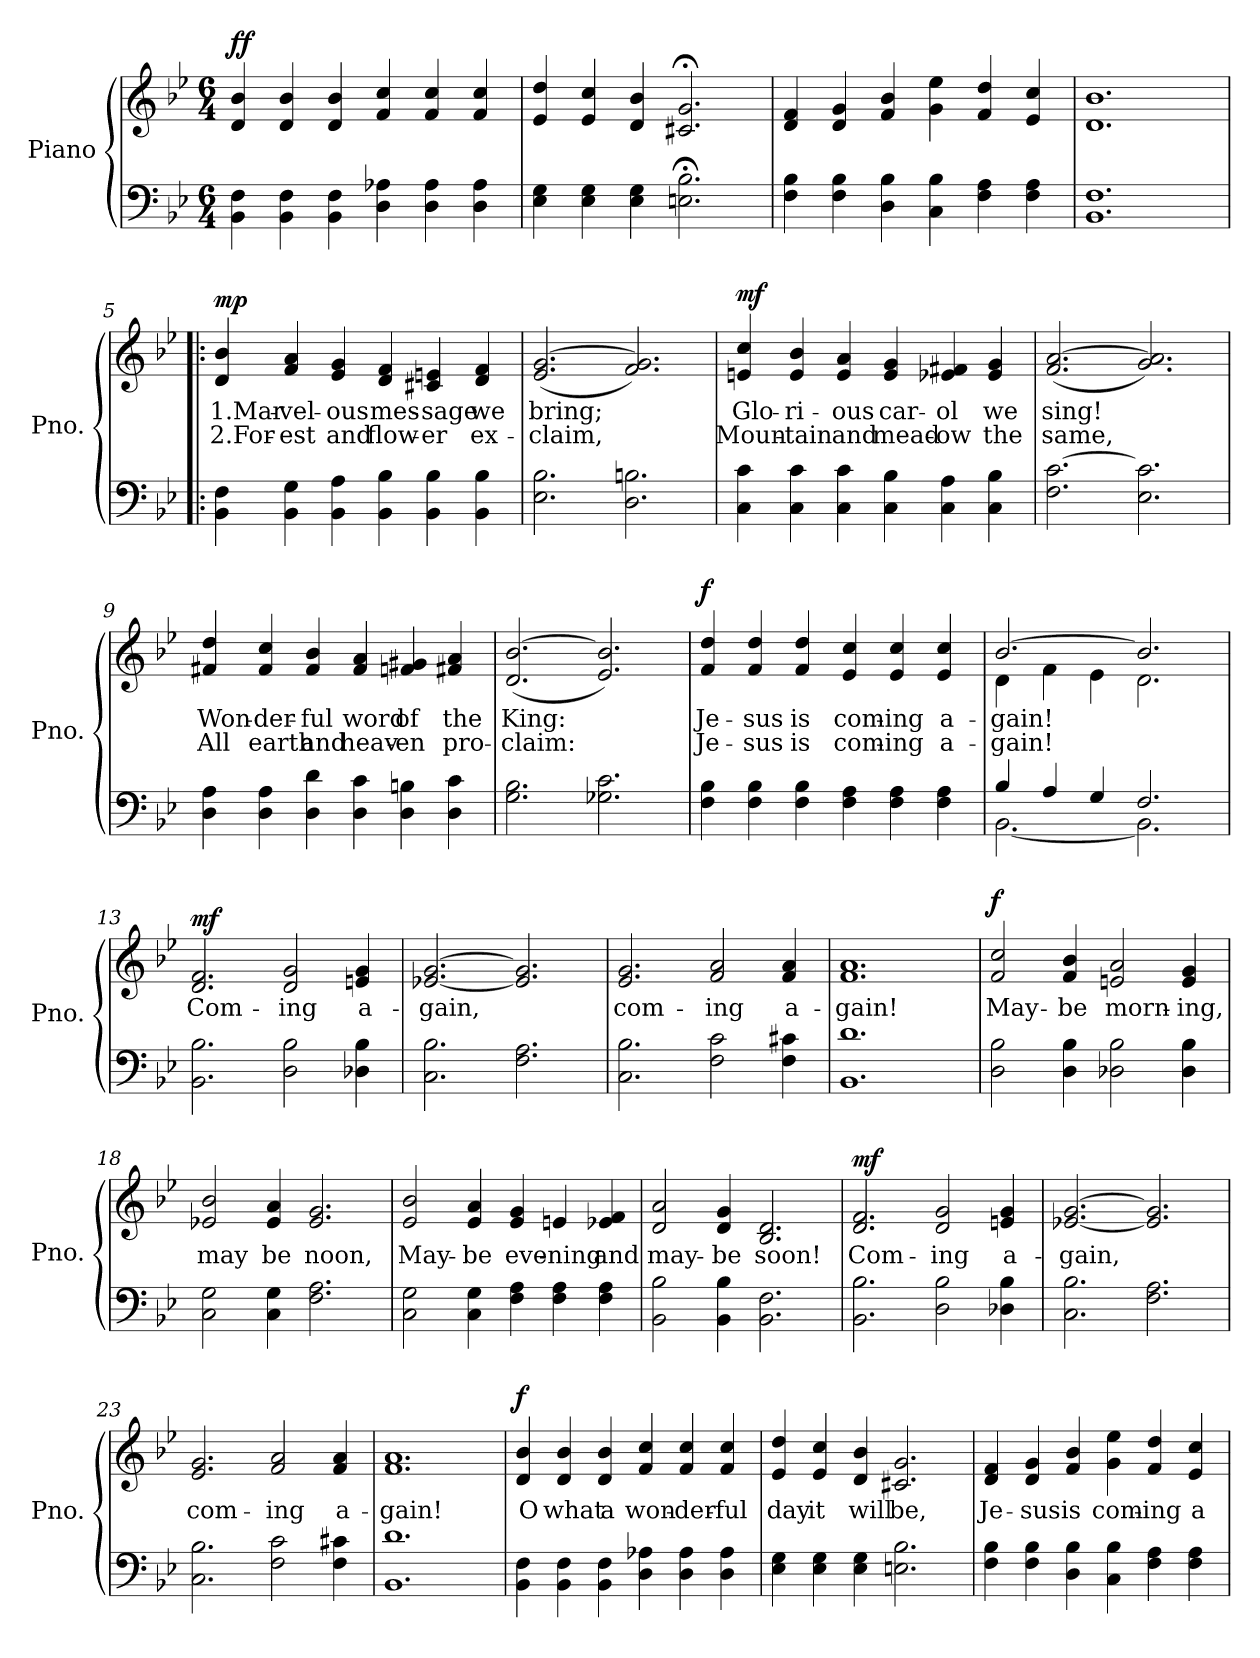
**kern	**kern	**text	**text	**dynam
*part1	*part1	*part1	*part1	*part1
*staff2	*staff1	*staff1	*staff1	*staff1/2
*I"Piano	*	*	*	*
*I'Pno.	*	*	*	*
*clefF4	*clefG2	*	*	*
*k[b-e-]	*k[b-e-]	*	*	*
*M6/4	*M6/4	*	*	*
*MM144	*MM144	*	*	*
=1	=1	=1	=1	=1
!	!	!	!	!LO:DY:b
4BB-\ 4F\	4d/ 4b-/	.	.	ff
4BB-\ 4F\	4d/ 4b-/	.	.	.
4BB-\ 4F\	4d/ 4b-/	.	.	.
4D\ 4A-X\	4f/ 4cc/	.	.	.
4D\ 4A-\	4f/ 4cc/	.	.	.
4D\ 4A-\	4f/ 4cc/	.	.	.
=2	=2	=2	=2	=2
4E-\ 4G\	4e-/ 4dd/	.	.	.
4E-\ 4G\	4e-/ 4cc/	.	.	.
4E-\ 4G\	4d/ 4b-/	.	.	.
2.En\;< 2.B-\;<	2.c#X/;< 2.g/;<	.	.	.
=3	=3	=3	=3	=3
4F\ 4B-\	4d/ 4f/	.	.	.
4F\ 4B-\	4d/ 4g/	.	.	.
4D\ 4B-\	4f/ 4b-/	.	.	.
4C\ 4B-\	4g\ 4ee-\	.	.	.
4F\ 4A\	4f/ 4dd/	.	.	.
4F\ 4A\	4e-/ 4cc/	.	.	.
=4	=4	=4	=4	=4
1.BB- 1.F	1.d 1.b-	.	.	.
=5!|:	=5!|:	=5!|:	=5!|:	=5!|:
!	!	!LO:LY:b	!LO:LY:b	!LO:DY:a
4BB-\ 4F\	4d/ 4b-/	1.Mar-	2.For-	mp
!	!	!LO:LY:b	!LO:LY:b	!
4BB-\ 4G\	4f/ 4a/	-vel-	-est	.
!	!	!LO:LY:b	!LO:LY:b	!
4BB-\ 4A\	4e-/ 4g/	-ous	and	.
!	!	!LO:LY:b	!LO:LY:b	!
4BB-\ 4B-\	4d/ 4f/	mes-	flow-	.
!	!	!LO:LY:b	!LO:LY:b	!
4BB-\ 4B-\	4c#X/ 4en/	-sage	-er	.
!	!	!LO:LY:b	!LO:LY:b	!
4BB-\ 4B-\	4d/ 4f/	we	ex-	.
=6	=6	=6	=6	=6
!	!	!LO:LY:b	!LO:LY:b	!
2.E-\ 2.B-\	(2.e-/ [2.g/	bring;	-claim,	.
2.D\ 2.Bn\	2.f/ 2.g/])	.	.	.
!!LO:LB:g=z
=7	=7	=7	=7	=7
!	!	!LO:LY:b	!LO:LY:b	!LO:DY:a
4C\ 4c\	4en/ 4cc/	Glo-	Moun-	mf
!	!	!LO:LY:b	!LO:LY:b	!
4C\ 4c\	4e/ 4b-/	-ri-	-tain	.
!	!	!LO:LY:b	!LO:LY:b	!
4C\ 4c\	4e/ 4a/	-ous	and	.
!	!	!LO:LY:b	!LO:LY:b	!
4C\ 4B-\	4e/ 4g/	car-	mead-	.
!	!	!LO:LY:b	!LO:LY:b	!
4C\ 4A\	4e-X/ 4f#X/	-ol	-ow	.
!	!	!LO:LY:b	!LO:LY:b	!
4C\ 4B-\	4e-/ 4g/	we	the	.
=8	=8	=8	=8	=8
!	!	!LO:LY:b	!LO:LY:b	!
2.F\ [2.c\	(2.f/ [2.a/	sing!	same,	.
2.E-\ 2.c\]	2.g/ 2.a/])	.	.	.
=9	=9	=9	=9	=9
!	!	!LO:LY:b	!LO:LY:b	!
4D\ 4A\	4f#X/ 4dd/	Won-	All	.
!	!	!LO:LY:b	!LO:LY:b	!
4D\ 4A\	4f#/ 4cc/	-der-	earth	.
!	!	!LO:LY:b	!LO:LY:b	!
4D\ 4d\	4f#/ 4b-/	-ful	and	.
!	!	!LO:LY:b	!LO:LY:b	!
4D\ 4c\	4f#/ 4a/	word	heav-	.
!	!	!LO:LY:b	!LO:LY:b	!
4D\ 4Bn\	4fn/ 4g#X/	of	-en	.
!	!	!LO:LY:b	!LO:LY:b	!
4D\ 4c\	4f#X/ 4a/	the	pro-	.
=10	=10	=10	=10	=10
!	!	!LO:LY:b	!LO:LY:b	!
2.G\ 2.B-\	(2.d/ [2.b-/	King:	-claim:	.
2.G-X\ 2.c\	2.e-/ 2.b-/])	.	.	.
!!LO:LB:g=z
=11	=11	=11	=11	=11
!	!	!LO:LY:b	!LO:LY:b	!LO:DY:a
4F\ 4B-\	4f/ 4dd/	Je-	Je-	f
!	!	!LO:LY:b	!LO:LY:b	!
4F\ 4B-\	4f/ 4dd/	-sus	-sus	.
!	!	!LO:LY:b	!LO:LY:b	!
4F\ 4B-\	4f/ 4dd/	is	is	.
!	!	!LO:LY:b	!LO:LY:b	!
4F\ 4A\	4e-/ 4cc/	com-	com-	.
!	!	!LO:LY:b	!LO:LY:b	!
4F\ 4A\	4e-/ 4cc/	-ing	-ing	.
!	!	!LO:LY:b	!LO:LY:b	!
4F\ 4A\	4e-/ 4cc/	a-	a-	.
=12	=12	=12	=12	=12
*^	*	*	*	*
!	!	!	!LO:LY:b	!LO:LY:b	!
*	*	*^	*	*	*
4B-/	[2.BB-\	[2.b-/	4d\	-gain!	-gain!	.
4A/	.	.	4f\	.	.	.
4G/	.	.	4e-\	.	.	.
2.F/	2.BB-\]	2.b-/]	2.d\	.	.	.
=13	=13	=13	=13	=13	=13	=13
!	!	!LO:TX:a:t=Chorus	!	!	!	!
!	!	!	!	!LO:LY:b	!	!LO:DY:a
*v	*v	*	*	*	*	*
*	*v	*v	*	*	*
2.BB-\ 2.B-\	2.d/ 2.f/	Com-	.	mf
!	!	!LO:LY:b	!	!
2D\ 2B-\	2d/ 2g/	-ing	.	.
!	!	!LO:LY:b	!	!
4D-X\ 4B-\	4en/ 4g/	a-	.	.
=14	=14	=14	=14	=14
!	!	!LO:LY:b	!	!
2.C\ 2.B-\	[2.e-X/ [2.g/	-gain,	.	.
2.F\ 2.A\	2.e-/] 2.g/]	.	.	.
=15	=15	=15	=15	=15
!	!	!LO:LY:b	!	!
2.C\ 2.B-\	2.e-/ 2.g/	com-	.	.
!	!	!LO:LY:b	!	!
2F\ 2c\	2f/ 2a/	-ing	.	.
!	!	!LO:LY:b	!	!
4F\ 4c#X\	4f/ 4a/	a-	.	.
=16	=16	=16	=16	=16
!	!	!LO:LY:b	!	!
1.BB- 1.d	1.f 1.a	-gain!	.	.
=17	=17	=17	=17	=17
!	!	!LO:LY:b	!	!LO:DY:a
2D\ 2B-\	2f/ 2cc/	May-	.	f
!	!	!LO:LY:b	!	!
4D\ 4B-\	4f/ 4b-/	-be	.	.
!	!	!LO:LY:b	!	!
2D-X\ 2B-\	2en/ 2a/	morn-	.	.
!	!	!LO:LY:b	!	!
4D-\ 4B-\	4e/ 4g/	-ing,	.	.
!!LO:LB:g=z
=18	=18	=18	=18	=18
!	!	!LO:LY:b	!	!
2C\ 2G\	2e-X/ 2b-/	may	.	.
!	!	!LO:LY:b	!	!
4C\ 4G\	4e-/ 4a/	be	.	.
!	!	!LO:LY:b	!	!
2.F\ 2.A\	2.e-/ 2.g/	noon,	.	.
=19	=19	=19	=19	=19
!	!	!LO:LY:b	!	!
2C\ 2G\	2e-/ 2b-/	May-	.	.
!	!	!LO:LY:b	!	!
4C\ 4G\	4e-/ 4a/	-be	.	.
!	!	!LO:LY:b	!	!
4F\ 4A\	4e-/ 4g/	eve-	.	.
!	!	!LO:LY:b	!	!
4F\ 4A\	4en/	-ning	.	.
!	!	!LO:LY:b	!	!
4F\ 4A\	4e-X/ 4f/	and	.	.
=20	=20	=20	=20	=20
!	!	!LO:LY:b	!	!
2BB-\ 2B-\	2d/ 2a/	may-	.	.
!	!	!LO:LY:b	!	!
4BB-\ 4B-\	4d/ 4g/	-be	.	.
!	!	!LO:LY:b	!	!
2.BB-\ 2.F\	2.B-/ 2.d/	soon!	.	.
=21	=21	=21	=21	=21
!	!	!LO:LY:b	!	!LO:DY:a
2.BB-\ 2.B-\	2.d/ 2.f/	Com-	.	mf
!	!	!LO:LY:b	!	!
2D\ 2B-\	2d/ 2g/	-ing	.	.
!	!	!LO:LY:b	!	!
4D-X\ 4B-\	4en/ 4g/	a-	.	.
=22	=22	=22	=22	=22
!	!	!LO:LY:b	!	!
2.C\ 2.B-\	[2.e-X/ [2.g/	-gain,	.	.
2.F\ 2.A\	2.e-/] 2.g/]	.	.	.
=23	=23	=23	=23	=23
!	!	!LO:LY:b	!	!
2.C\ 2.B-\	2.e-/ 2.g/	com-	.	.
!	!	!LO:LY:b	!	!
2F\ 2c\	2f/ 2a/	-ing	.	.
!	!	!LO:LY:b	!	!
4F\ 4c#X\	4f/ 4a/	a-	.	.
=24	=24	=24	=24	=24
!	!	!LO:LY:b	!	!
1.BB- 1.d	1.f 1.a	-gain!	.	.
!!LO:LB:g=z
=25	=25	=25	=25	=25
!	!	!LO:LY:b	!	!LO:DY:a
4BB-\ 4F\	4d/ 4b-/	O	.	f
!	!	!LO:LY:b	!	!
4BB-\ 4F\	4d/ 4b-/	what	.	.
!	!	!LO:LY:b	!	!
4BB-\ 4F\	4d/ 4b-/	a	.	.
!	!	!LO:LY:b	!	!
4D\ 4A-X\	4f/ 4cc/	won-	.	.
!	!	!LO:LY:b	!	!
4D\ 4A-\	4f/ 4cc/	-der-	.	.
!	!	!LO:LY:b	!	!
4D\ 4A-\	4f/ 4cc/	-ful	.	.
=26	=26	=26	=26	=26
!	!	!LO:LY:b	!	!
4E-\ 4G\	4e-/ 4dd/	day	.	.
!	!	!LO:LY:b	!	!
4E-\ 4G\	4e-/ 4cc/	it	.	.
!	!	!LO:LY:b	!	!
4E-\ 4G\	4d/ 4b-/	will	.	.
!	!	!LO:LY:b	!	!
2.En\ 2.B-\	2.c#X/ 2.g/	be,	.	.
=27	=27	=27	=27	=27
!	!	!LO:LY:b	!	!
4F\ 4B-\	4d/ 4f/	Je-	.	.
!	!	!LO:LY:b	!	!
4F\ 4B-\	4d/ 4g/	-sus	.	.
!	!	!LO:LY:b	!	!
4D\ 4B-\	4f/ 4b-/	is	.	.
!	!	!LO:LY:b	!	!
4C\ 4B-\	4g\ 4ee-\	com-	.	.
!	!	!LO:LY:b	!	!
4F\ 4A\	4f/ 4dd/	-ing	.	.
!	!	!LO:LY:b	!	!
4F\ 4A\	4e-/ 4cc/	a-	.	.
=	=	=	=	=
*-	*-	*-	*-	*-
